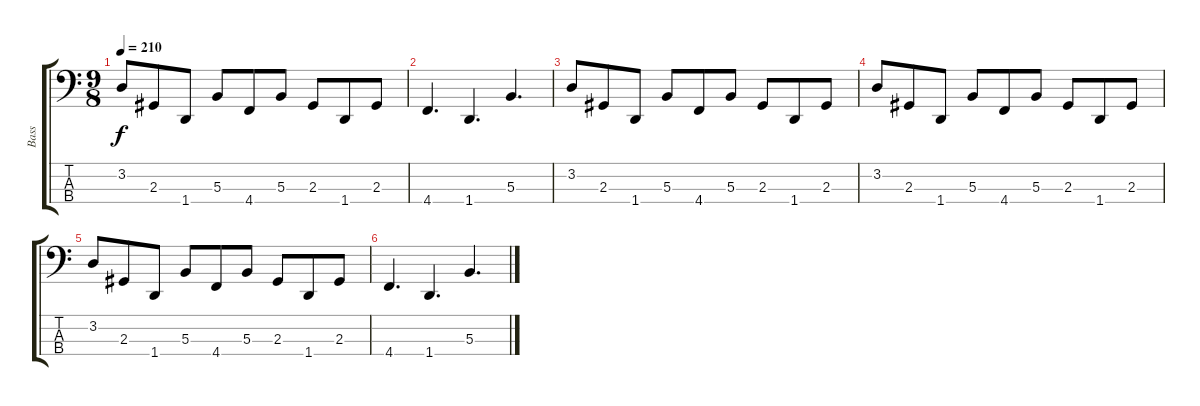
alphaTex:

\track ("Bass" "Bass") {instrument electricbasspick}
\staff {score tabs}
\tuning (E2 B1 Gb1 Db1) {hide}
\ts (9 8)
\tempo 210
\clef f4
\ks c
3.2.8{dy f} 2.3.8 1.4.8 5.3.8 4.4.8 5.3.8 2.3.8 1.4.8 2.3.8 |
4.4.4{d} 1.4.4{d} 5.3.4{d} |
3.2.8 2.3.8 1.4.8 5.3.8 4.4.8 5.3.8 2.3.8 1.4.8 2.3.8 |
3.2.8 2.3.8 1.4.8 5.3.8 4.4.8 5.3.8 2.3.8 1.4.8 2.3.8 |
3.2.8 2.3.8 1.4.8 5.3.8 4.4.8 5.3.8 2.3.8 1.4.8 2.3.8 |
4.4.4{d} 1.4.4{d} 5.3.4{d}
